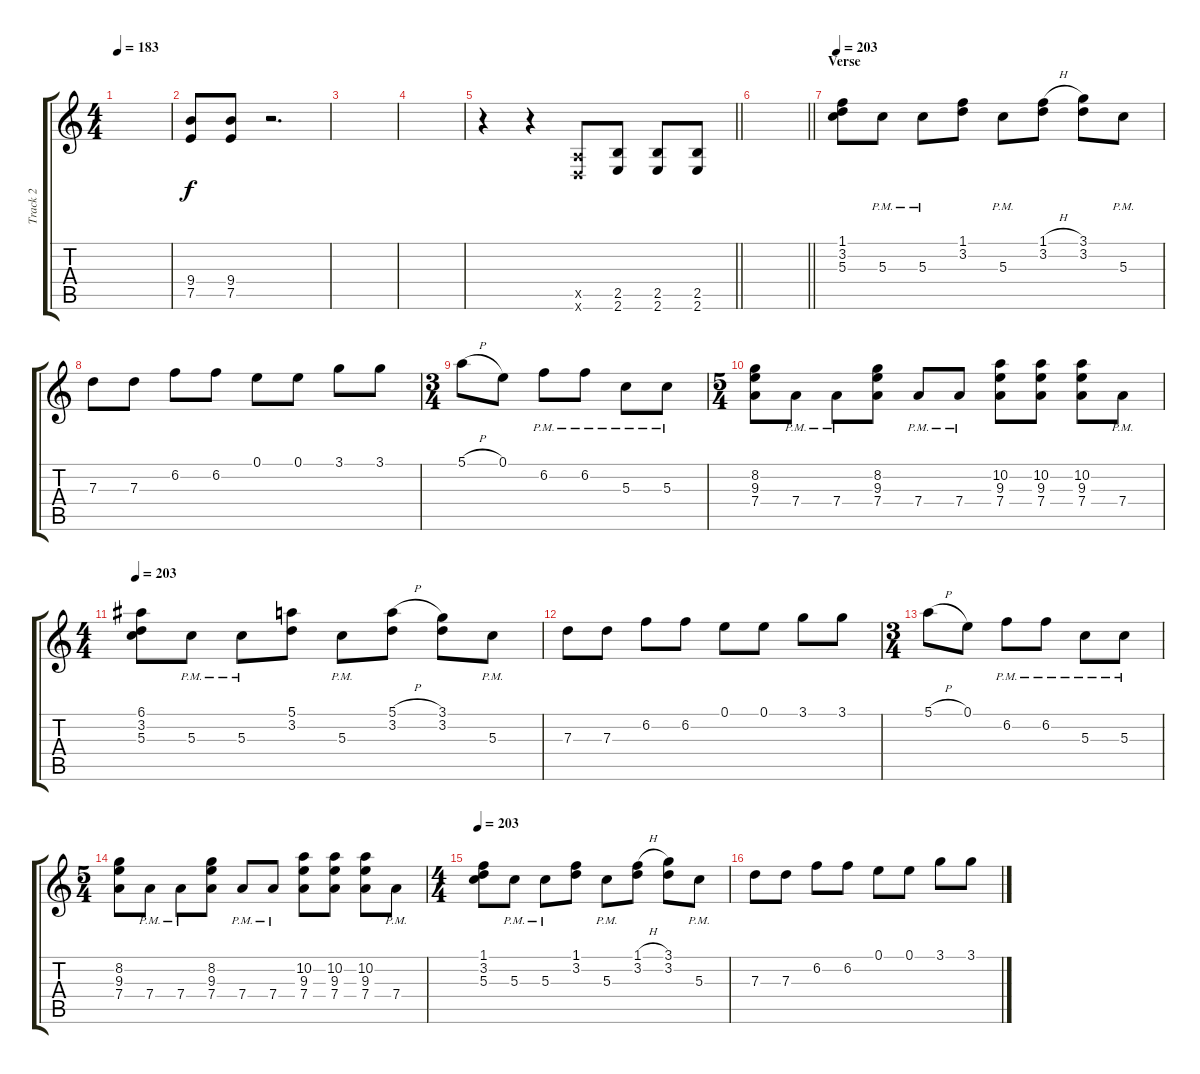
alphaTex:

\track ("Track 2" "Track 2") {instrument distortionguitar}
\staff {score tabs}
\tuning (E4 B3 G3 D3 A2 D2) {hide}
\ts (4 4)
\tempo 183
\clef g2
\ks c
|
(9.4 7.5).8 (9.4 7.5).8 r.2{d} |
|
|
\barLineRight lightlight
r.4 r.4 (0.5{x} 0.6{x}).8 (2.5 2.6).8 (2.5 2.6).8 (2.5 2.6).8 |
\barLineRight lightlight
|
\section ("" "Verse")
\tempo 203
(1.1 3.2 5.3).8 5.3{pm}.8 5.3{pm}.8 (1.1 3.2).8 5.3{pm}.8 (1.1{h} 3.2).8 (3.1 3.2).8 5.3{pm}.8 |
7.3.8 7.3.8 6.2.8 6.2.8 0.1.8 0.1.8 3.1.8 3.1.8 |
\ts (3 4)
5.1{h}.8 0.1.8 6.2{pm}.8 6.2{pm}.8 5.3{pm}.8 5.3{pm}.8 |
\ts (5 4)
(8.2 9.3 7.4).8 7.4{pm}.8 7.4{pm}.8 (8.2 9.3 7.4).8 7.4{pm}.8 7.4{pm}.8 (10.2 9.3 7.4).8 (10.2 9.3 7.4).8 (10.2 9.3 7.4).8 7.4{pm}.8 |
\ts (4 4)
\tempo 203
(6.1 3.2 5.3).8 5.3{pm}.8 5.3{pm}.8 (5.1 3.2).8 5.3{pm}.8 (5.1{h} 3.2).8 (3.1 3.2).8 5.3{pm}.8 |
7.3.8 7.3.8 6.2.8 6.2.8 0.1.8 0.1.8 3.1.8 3.1.8 |
\ts (3 4)
5.1{h}.8 0.1.8 6.2{pm}.8 6.2{pm}.8 5.3{pm}.8 5.3{pm}.8 |
\ts (5 4)
(8.2 9.3 7.4).8 7.4{pm}.8 7.4{pm}.8 (8.2 9.3 7.4).8 7.4{pm}.8 7.4{pm}.8 (10.2 9.3 7.4).8 (10.2 9.3 7.4).8 (10.2 9.3 7.4).8 7.4{pm}.8 |
\ts (4 4)
\tempo 203
(1.1 3.2 5.3).8 5.3{pm}.8 5.3{pm}.8 (1.1 3.2).8 5.3{pm}.8 (1.1{h} 3.2).8 (3.1 3.2).8 5.3{pm}.8 |
7.3.8 7.3.8 6.2.8 6.2.8 0.1.8 0.1.8 3.1.8 3.1.8
